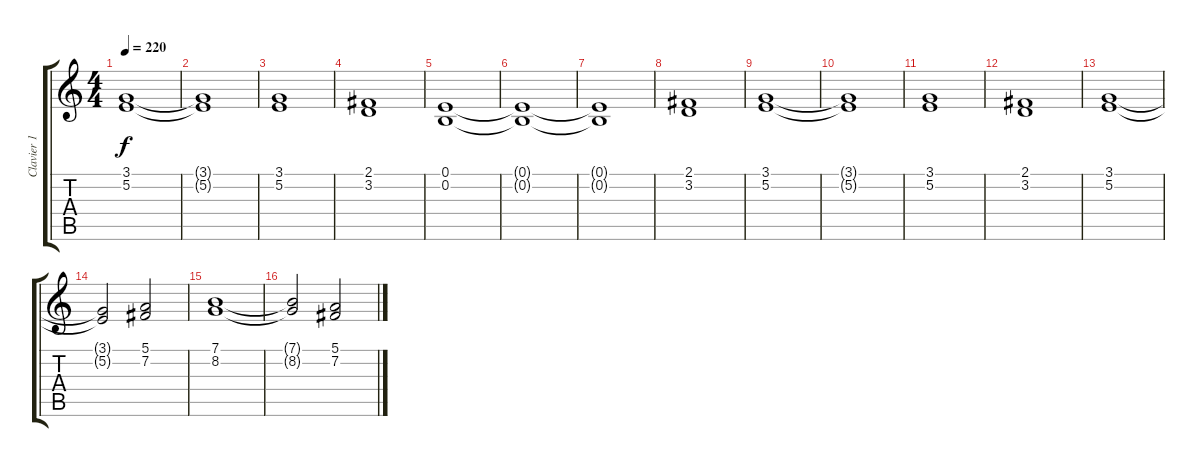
\track ("Clavier 1" "Clavier 1") {instrument stringensemble1}
\staff {score tabs}
\tuning (E4 B3 G3 D3 A2 E2) {hide}
\ts (4 4)
\tempo 220
\clef g2
\ks c
(3.1 5.2).1{dy f} |
(3.1{t} 5.2{t}).1 |
(3.1 5.2).1 |
(2.1 3.2).1 |
(0.1 0.2).1 |
(0.1{t} 0.2{t}).1 |
(0.1{t} 0.2{t}).1 |
(2.1 3.2).1 |
(3.1 5.2).1 |
(3.1{t} 5.2{t}).1 |
(3.1 5.2).1 |
(2.1 3.2).1 |
(3.1 5.2).1 |
(3.1{t} 5.2{t}).2 (5.1 7.2).2 |
(7.1 8.2).1 |
(7.1{t} 8.2{t}).2 (5.1 7.2).2
